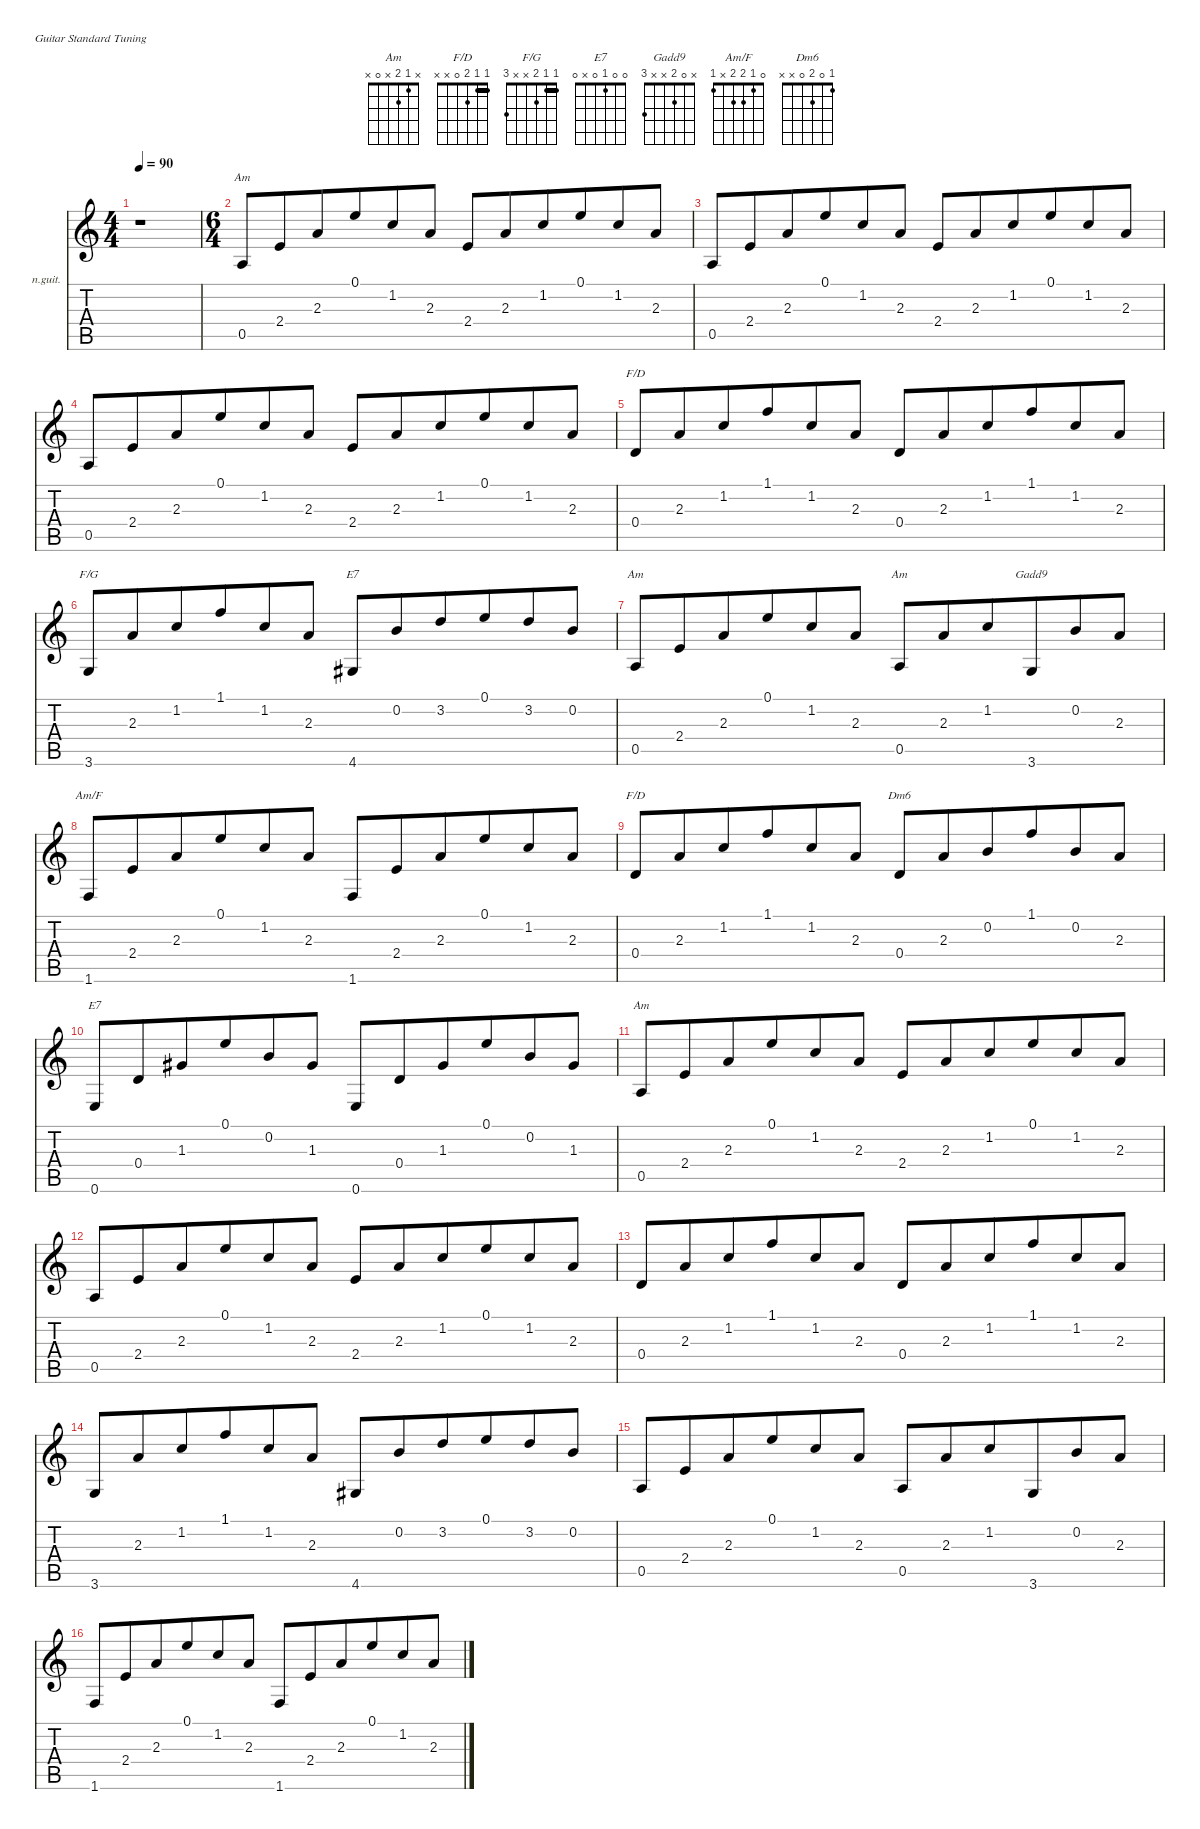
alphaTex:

\defaultSystemsLayout 4
\hideDynamics
\bracketExtendMode nobrackets
\firstSystemTrackNameOrientation horizontal
\otherSystemsTrackNameOrientation horizontal
\track ("Akustik Gitar" "n.guit.") {instrument acousticguitarnylon}
\staff {score tabs}
\tuning (E4 B3 G3 D3 A2 E2)
\chord ("Am" 0 1 2 2 0 x)
\chord ("F/D" 1 1 2 0 x x) {barre 1}
\chord ("F/G" 1 1 2 x x 3) {barre 1}
\chord ("E7" 0 3 4 x x 4)
\chord ("Am" x 1 2 x 0 x)
\chord ("Gadd9" x 0 2 x x 3)
\chord ("Am/F" 0 1 2 2 x 1)
\chord ("Dm6" 1 0 2 0 x x)
\chord ("E7" 0 0 1 0 x 0)
\ts (4 4)
\beaming (8 2 2 2 2)
\tempo 90
\clef g2
\ks c
r.1{dy mf instrument acousticguitarnylon beam Down} |
\ts (6 4)
\beaming (8 6 6)
0.5.8{ch "Am" beam Up} 2.4.8{beam Up} 2.3.8{beam Up} 0.1.8{beam Up} 1.2.8{beam Up} 2.3.8{beam Up} 2.4.8{beam Up} 2.3.8{beam Up} 1.2.8{beam Up} 0.1.8{beam Up} 1.2.8{beam Up} 2.3.8{beam Up} |
0.5.8{beam Up} 2.4.8{beam Up} 2.3.8{beam Up} 0.1.8{beam Up} 1.2.8{beam Up} 2.3.8{beam Up} 2.4.8{beam Up} 2.3.8{beam Up} 1.2.8{beam Up} 0.1.8{beam Up} 1.2.8{beam Up} 2.3.8{beam Up} |
0.5.8{beam Up} 2.4.8{beam Up} 2.3.8{beam Up} 0.1.8{beam Up} 1.2.8{beam Up} 2.3.8{beam Up} 2.4.8{beam Up} 2.3.8{beam Up} 1.2.8{beam Up} 0.1.8{beam Up} 1.2.8{beam Up} 2.3.8{beam Up} |
0.4.8{ch "F/D" beam Up} 2.3.8{beam Up} 1.2.8{beam Up} 1.1.8{beam Up} 1.2.8{beam Up} 2.3.8{beam Up} 0.4.8{beam Up} 2.3.8{beam Up} 1.2.8{beam Up} 1.1.8{beam Up} 1.2.8{beam Up} 2.3.8{beam Up} |
3.6.8{ch "F/G" beam Up} 2.3.8{beam Up} 1.2.8{beam Up} 1.1.8{beam Up} 1.2.8{beam Up} 2.3.8{beam Up} 4.6{acc #}.8{ch "E7" beam Up} 0.2.8{beam Up} 3.2.8{beam Up} 0.1.8{beam Up} 3.2.8{beam Up} 0.2.8{beam Up} |
0.5.8{ch "Am" beam Up} 2.4.8{beam Up} 2.3.8{beam Up} 0.1.8{beam Up} 1.2.8{beam Up} 2.3.8{beam Up} 0.5.8{ch "Am" beam Up} 2.3.8{beam Up} 1.2.8{beam Up} 3.6.8{ch "Gadd9" beam Up} 0.2.8{beam Up} 2.3.8{beam Up} |
1.6.8{ch "Am/F" beam Up} 2.4.8{beam Up} 2.3.8{beam Up} 0.1.8{beam Up} 1.2.8{beam Up} 2.3.8{beam Up} 1.6.8{beam Up} 2.4.8{beam Up} 2.3.8{beam Up} 0.1.8{beam Up} 1.2.8{beam Up} 2.3.8{beam Up} |
0.4.8{ch "F/D" beam Up} 2.3.8{beam Up} 1.2.8{beam Up} 1.1.8{beam Up} 1.2.8{beam Up} 2.3.8{beam Up} 0.4.8{ch "Dm6" beam Up} 2.3.8{beam Up} 0.2.8{beam Up} 1.1.8{beam Up} 0.2.8{beam Up} 2.3.8{beam Up} |
0.6.8{ch "E7" beam Up} 0.4.8{beam Up} 1.3{acc #}.8{beam Up} 0.1.8{beam Up} 0.2.8{beam Up} 1.3{acc #}.8{beam Up} 0.6.8{beam Up} 0.4.8{beam Up} 1.3{acc #}.8{beam Up} 0.1.8{beam Up} 0.2.8{beam Up} 1.3{acc #}.8{beam Up} |
0.5.8{ch "Am" beam Up} 2.4.8{beam Up} 2.3.8{beam Up} 0.1.8{beam Up} 1.2.8{beam Up} 2.3.8{beam Up} 2.4.8{beam Up} 2.3.8{beam Up} 1.2.8{beam Up} 0.1.8{beam Up} 1.2.8{beam Up} 2.3.8{beam Up} |
0.5.8{beam Up} 2.4.8{beam Up} 2.3.8{beam Up} 0.1.8{beam Up} 1.2.8{beam Up} 2.3.8{beam Up} 2.4.8{beam Up} 2.3.8{beam Up} 1.2.8{beam Up} 0.1.8{beam Up} 1.2.8{beam Up} 2.3.8{beam Up} |
0.4.8{beam Up} 2.3.8{beam Up} 1.2.8{beam Up} 1.1.8{beam Up} 1.2.8{beam Up} 2.3.8{beam Up} 0.4.8{beam Up} 2.3.8{beam Up} 1.2.8{beam Up} 1.1.8{beam Up} 1.2.8{beam Up} 2.3.8{beam Up} |
3.6.8{beam Up} 2.3.8{beam Up} 1.2.8{beam Up} 1.1.8{beam Up} 1.2.8{beam Up} 2.3.8{beam Up} 4.6{acc #}.8{beam Up} 0.2.8{beam Up} 3.2.8{beam Up} 0.1.8{beam Up} 3.2.8{beam Up} 0.2.8{beam Up} |
0.5.8{beam Up} 2.4.8{beam Up} 2.3.8{beam Up} 0.1.8{beam Up} 1.2.8{beam Up} 2.3.8{beam Up} 0.5.8{beam Up} 2.3.8{beam Up} 1.2.8{beam Up} 3.6.8{beam Up} 0.2.8{beam Up} 2.3.8{beam Up} |
1.6.8{beam Up} 2.4.8{beam Up} 2.3.8{beam Up} 0.1.8{beam Up} 1.2.8{beam Up} 2.3.8{beam Up} 1.6.8{beam Up} 2.4.8{beam Up} 2.3.8{beam Up} 0.1.8{beam Up} 1.2.8{beam Up} 2.3.8{beam Up}
